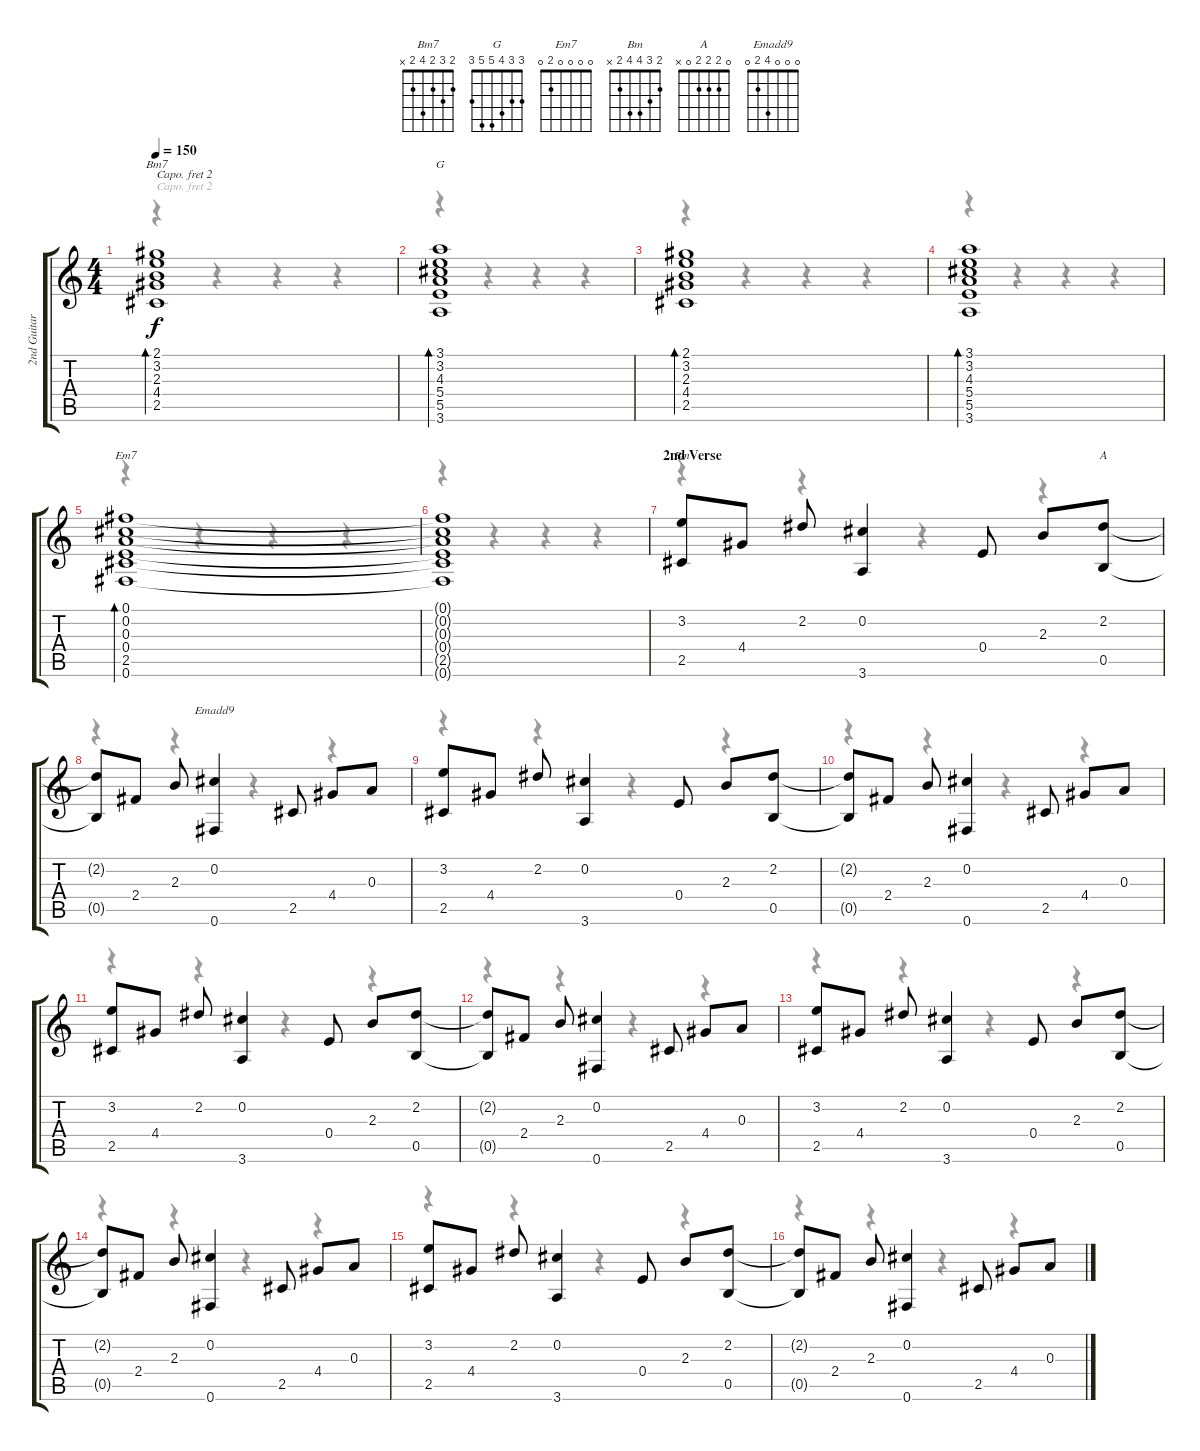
\track ("2nd Guitar" "2nd Guitar") {instrument electricguitarjazz}
\staff {score tabs}
\capo 2
\tuning (E4 B3 G3 D3 A2 E2) {hide}
\chord ("Bm7" 2 3 2 4 2 x)
\chord ("G" 3 3 4 5 5 3)
\chord ("Em7" 0 0 0 0 2 0)
\chord ("Bm" 2 3 4 4 2 x)
\chord ("A" 0 2 2 2 0 x)
\chord ("Emadd9" 0 0 0 4 2 0)
\voice
\ts (4 4)
\tempo 150
\clef g2
\ks c
(2.1 3.2 2.3 4.4 2.5).1{bd 240 ch "Bm7" dy f} |
(3.1 3.2 4.3 5.4 5.5 3.6).1{bd 240 ch "G"} |
(2.1 3.2 2.3 4.4 2.5).1{bd 240} |
(3.1 3.2 4.3 5.4 5.5 3.6).1{bd 240} |
(0.1 0.2 0.3 0.4 2.5 0.6).1{bd 240 ch "Em7"} |
(0.1{t} 0.2{t} 0.3{t} 0.4{t} 2.5{t} 0.6{t}).1 |
\section ("" "2nd Verse")
(3.2 2.5).8{ch "Bm"} 4.4.8 2.2.8 (0.2 3.6).4 0.4.8 2.3.8 (2.2 0.5).8{ch "A"} |
(2.2{t} 0.5{t}).8 2.4.8 2.3.8 (0.2 0.6).4{ch "Emadd9"} 2.5.8 4.4.8 0.3.8 |
(3.2 2.5).8 4.4.8 2.2.8 (0.2 3.6).4 0.4.8 2.3.8 (2.2 0.5).8 |
(2.2{t} 0.5{t}).8 2.4.8 2.3.8 (0.2 0.6).4 2.5.8 4.4.8 0.3.8 |
(3.2 2.5).8 4.4.8 2.2.8 (0.2 3.6).4 0.4.8 2.3.8 (2.2 0.5).8 |
(2.2{t} 0.5{t}).8 2.4.8 2.3.8 (0.2 0.6).4 2.5.8 4.4.8 0.3.8 |
(3.2 2.5).8 4.4.8 2.2.8 (0.2 3.6).4 0.4.8 2.3.8 (2.2 0.5).8 |
(2.2{t} 0.5{t}).8 2.4.8 2.3.8 (0.2 0.6).4 2.5.8 4.4.8 0.3.8 |
(3.2 2.5).8 4.4.8 2.2.8 (0.2 3.6).4 0.4.8 2.3.8 (2.2 0.5).8 |
(2.2{t} 0.5{t}).8 2.4.8 2.3.8 (0.2 0.6).4 2.5.8 4.4.8 0.3.8
\voice
\clef g2
\ottava regular
\simile none
\ks c
r.4{bd 240 dy f} r.4 r.4 r.4 |
r.4{bd 240} r.4 r.4 r.4 |
r.4{bd 240} r.4 r.4 r.4 |
r.4{bd 240} r.4 r.4 r.4 |
r.4{bd 240} r.4 r.4 r.4 |
r.4 r.4 r.4 r.4 |
r.4 r.4 r.4 r.4 |
r.4 r.4 r.4 r.4 |
r.4 r.4 r.4 r.4 |
r.4 r.4 r.4 r.4 |
r.4 r.4 r.4 r.4 |
r.4 r.4 r.4 r.4 |
r.4 r.4 r.4 r.4 |
r.4 r.4 r.4 r.4 |
r.4 r.4 r.4 r.4 |
r.4 r.4 r.4 r.4
